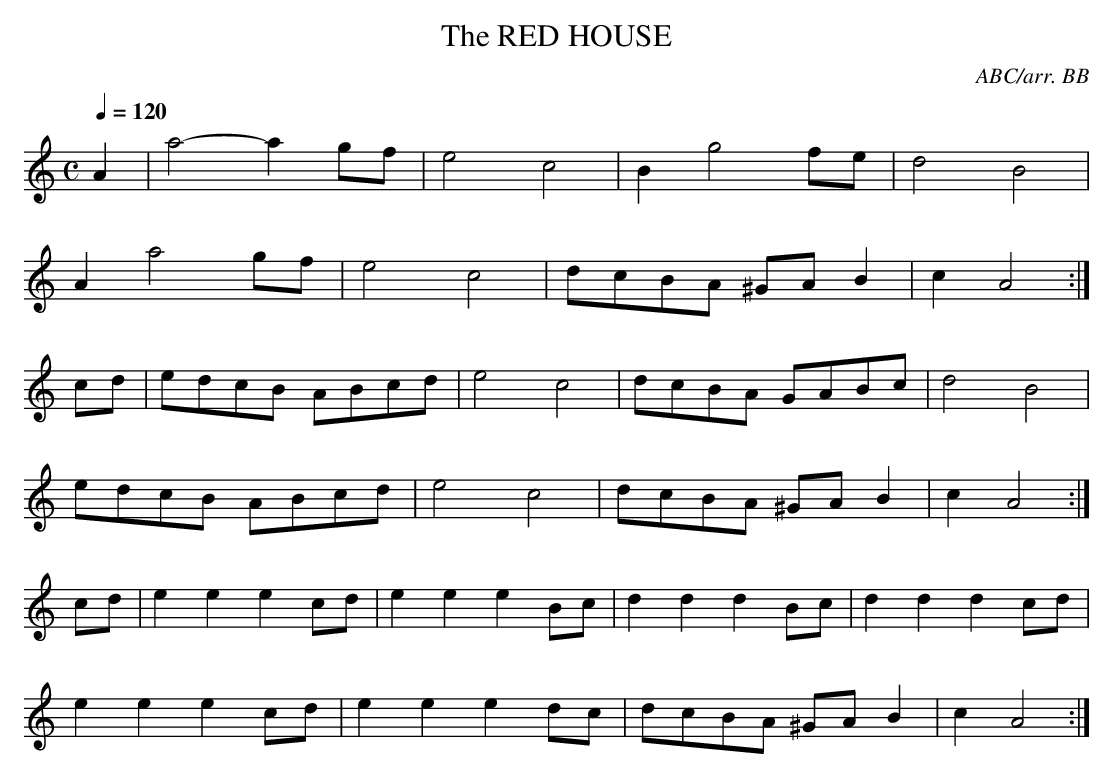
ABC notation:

X:1
T:RED HOUSE, The
C:ABC/arr. BB
M:C
L:1/8
Q:1/4=120
K:Am % source key Gm
A2|a4-a2 gf|e4 c4|B2 g4 fe|d4 B4|
A2 a4 gf|e4 c4|dcBA ^GAB2|c2 A4 :|
cd|edcB ABcd|e4 c4|dcBA GABc|d4 B4|
edcB ABcd|e4 c4|dcBA ^GAB2|c2 A4 :|
cd|e2e2 e2cd|e2e2 e2Bc|d2d2 d2Bc|d2d2 d2cd|
e2e2 e2cd|e2e2 e2dc|dcBA ^GAB2|c2 A4 :|
